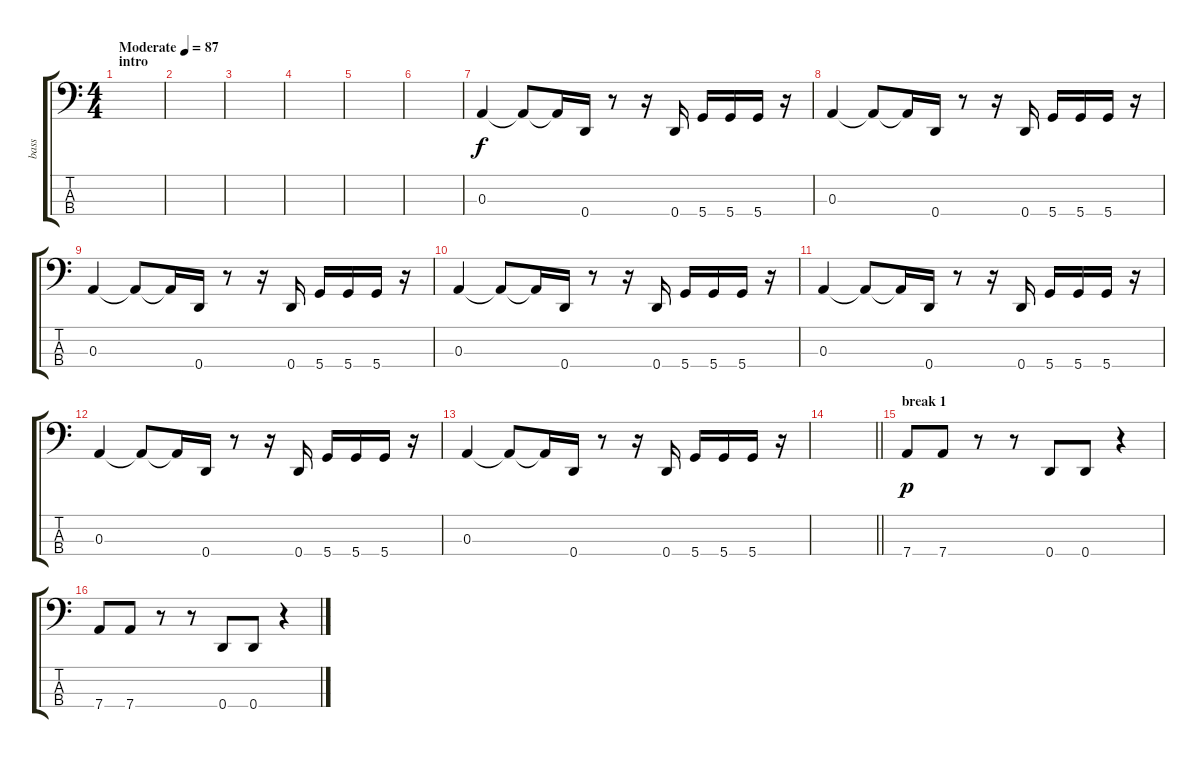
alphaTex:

\track ("bass" "bass") {instrument electricbassfinger}
\staff {score tabs}
\tuning (G2 D2 A1 D1) {hide}
\ts (4 4)
\section ("" "intro")
\tempo (87 "Moderate")
\clef f4
\ks c
|
|
|
|
|
|
0.3.4 0.3{t}.8 0.3{t}.16 0.4.16 r.8 r.16 0.4.16 5.4.16 5.4.16 5.4.16 r.16 |
0.3.4 0.3{t}.8 0.3{t}.16 0.4.16 r.8 r.16 0.4.16 5.4.16 5.4.16 5.4.16 r.16 |
0.3.4 0.3{t}.8 0.3{t}.16 0.4.16 r.8 r.16 0.4.16 5.4.16 5.4.16 5.4.16 r.16 |
0.3.4 0.3{t}.8 0.3{t}.16 0.4.16 r.8 r.16 0.4.16 5.4.16 5.4.16 5.4.16 r.16 |
0.3.4 0.3{t}.8 0.3{t}.16 0.4.16 r.8 r.16 0.4.16 5.4.16 5.4.16 5.4.16 r.16 |
0.3.4 0.3{t}.8 0.3{t}.16 0.4.16 r.8 r.16 0.4.16 5.4.16 5.4.16 5.4.16 r.16 |
0.3.4 0.3{t}.8 0.3{t}.16 0.4.16 r.8 r.16 0.4.16 5.4.16 5.4.16 5.4.16 r.16 |
\barLineRight lightlight
|
\section ("" "break 1")
7.4.8{dy p volume 15} 7.4.8 r.8 r.8 0.4.8 0.4.8 r.4 |
7.4.8 7.4.8 r.8 r.8 0.4.8 0.4.8 r.4
